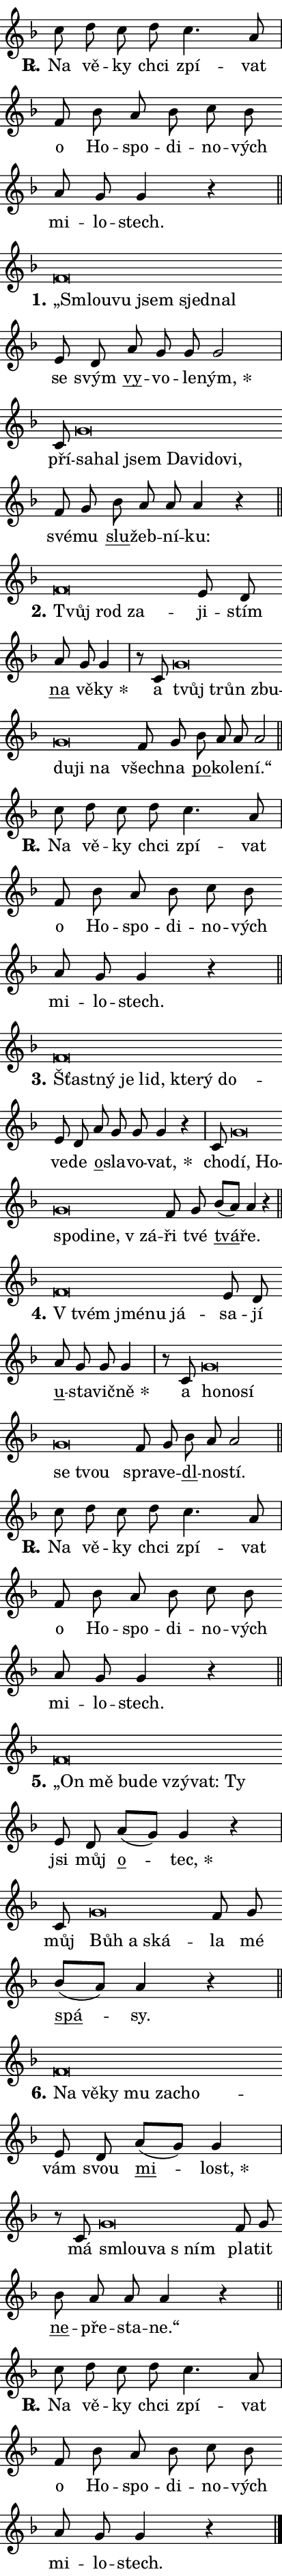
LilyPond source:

\version "2.24.0"
\header { tagline = "" }
\paper {
  indent = 0\cm
  top-margin = 0\cm
  right-margin = 0\cm
  bottom-margin = 0\cm
  left-margin = 0\cm
  paper-width = 7\cm
  page-breaking = #ly:one-page-breaking
  system-system-spacing.basic-distance = #11
  score-system-spacing.basic-distance = #11
  ragged-last = ##f
}


%% Author: Thomas Morley
%% https://lists.gnu.org/archive/html/lilypond-user/2020-05/msg00002.html
#(define (line-position grob)
"Returns position of @var[grob} in current system:
   @code{'start}, if at first time-step
   @code{'end}, if at last time-step
   @code{'middle} otherwise
"
  (let* ((col (ly:item-get-column grob))
         (ln (ly:grob-object col 'left-neighbor))
         (rn (ly:grob-object col 'right-neighbor))
         (col-to-check-left (if (ly:grob? ln) ln col))
         (col-to-check-right (if (ly:grob? rn) rn col))
         (break-dir-left
           (and
             (ly:grob-property col-to-check-left 'non-musical #f)
             (ly:item-break-dir col-to-check-left)))
         (break-dir-right
           (and
             (ly:grob-property col-to-check-right 'non-musical #f)
             (ly:item-break-dir col-to-check-right))))
        (cond ((eqv? 1 break-dir-left) 'start)
              ((eqv? -1 break-dir-right) 'end)
              (else 'middle))))

#(define (tranparent-at-line-position vctor)
  (lambda (grob)
  "Relying on @code{line-position} select the relevant enry from @var{vctor}.
Used to determine transparency,"
    (case (line-position grob)
      ((end) (not (vector-ref vctor 0)))
      ((middle) (not (vector-ref vctor 1)))
      ((start) (not (vector-ref vctor 2))))))

noteHeadBreakVisibility =
#(define-music-function (break-visibility)(vector?)
"Makes @code{NoteHead}s transparent relying on @var{break-visibility}"
#{
  \override NoteHead.transparent =
    #(tranparent-at-line-position break-visibility)
#})

#(define delete-ledgers-for-transparent-note-heads
  (lambda (grob)
    "Reads whether a @code{NoteHead} is transparent.
If so this @code{NoteHead} is removed from @code{'note-heads} from
@var{grob}, which is supposed to be @code{LedgerLineSpanner}.
As a result ledgers are not printed for this @code{NoteHead}"
    (let* ((nhds-array (ly:grob-object grob 'note-heads))
           (nhds-list
             (if (ly:grob-array? nhds-array)
                 (ly:grob-array->list nhds-array)
                 '()))
           ;; Relies on the transparent-property being done before
           ;; Staff.LedgerLineSpanner.after-line-breaking is executed.
           ;; This is fragile ...
           (to-keep
             (remove
               (lambda (nhd)
                 (ly:grob-property nhd 'transparent #f))
               nhds-list)))
      ;; TODO find a better method to iterate over grob-arrays, similiar
      ;; to filter/remove etc for lists
      ;; For now rebuilt from scratch
      (set! (ly:grob-object grob 'note-heads)  '())
      (for-each
        (lambda (nhd)
          (ly:pointer-group-interface::add-grob grob 'note-heads nhd))
        to-keep))))

hideNotes = {
  \noteHeadBreakVisibility #begin-of-line-visible
}
unHideNotes = {
  \noteHeadBreakVisibility #all-visible
}

% work-around for resetting accidentals
% https://lilypond.org/doc/v2.23/Documentation/notation/displaying-rhythms#unmetered-music
cadenzaMeasure = {
  \cadenzaOff
  \partial 1024 s1024
  \cadenzaOn
}

#(define-markup-command (accent layout props text) (markup?)
  "Underline accented syllable"
  (interpret-markup layout props
    #{\markup \override #'(offset . 4.3) \underline { #text }#}))

responsum = \markup \concat {
  "R" \hspace #-1.05 \path #0.1 #'((moveto 0 0.07) (lineto 0.9 0.8)) \hspace #0.05 "."
}

\layout {
    \context {
        \Staff
        \remove "Time_signature_engraver"
        \override LedgerLineSpanner.after-line-breaking = #delete-ledgers-for-transparent-note-heads
    }
    \context {
        \Voice {
            \override NoteHead.output-attributes = #'((class . "notehead"))
            \override Hairpin.height = #0.55
        }
    }
    \context {
        \Lyrics {
            \override StanzaNumber.output-attributes = #'((class . "stanzanumber"))
            \override LyricSpace.minimum-distance = #0.9
            \override LyricText.font-name = #"TeX Gyre Schola"
            \override LyricText.font-size = 1
            \override StanzaNumber.font-name = #"TeX Gyre Schola Bold"
            \override StanzaNumber.font-size = 1
        }
    }
}

% magnetic-lyrics.ily
%
%   written by
%     Jean Abou Samra <jean@abou-samra.fr>
%     Werner Lemberg <wl@gnu.org>
%
%   adapted by
%     Jiri Hon <jiri.hon@gmail.com>
%
% Version 2022-Apr-15

% https://www.mail-archive.com/lilypond-user@gnu.org/msg149350.html

#(define (Left_hyphen_pointer_engraver context)
   "Collect syllable-hyphen-syllable occurrences in lyrics and store
them in properties.  This engraver only looks to the left.  For
example, if the lyrics input is @code{foo -- bar}, it does the
following.

@itemize @bullet
@item
Set the @code{text} property of the @code{LyricHyphen} grob between
@q{foo} and @q{bar} to @code{foo}.

@item
Set the @code{left-hyphen} property of the @code{LyricText} grob with
text @q{foo} to the @code{LyricHyphen} grob between @q{foo} and
@q{bar}.
@end itemize

Use this auxiliary engraver in combination with the
@code{lyric-@/text::@/apply-@/magnetic-@/offset!} hook."
   (let ((hyphen #f)
         (text #f))
     (make-engraver
      (acknowledgers
       ((lyric-syllable-interface engraver grob source-engraver)
        (set! text grob)))
      (end-acknowledgers
       ((lyric-hyphen-interface engraver grob source-engraver)
        ;(when (not (grob::has-interface grob 'lyric-space-interface))
          (set! hyphen grob)));)
      ((stop-translation-timestep engraver)
       (when (and text hyphen)
         (ly:grob-set-object! text 'left-hyphen hyphen))
       (set! text #f)
       (set! hyphen #f)))))

#(define (lyric-text::apply-magnetic-offset! grob)
   "If the space between two syllables is less than the value in
property @code{LyricText@/.details@/.squash-threshold}, move the right
syllable to the left so that it gets concatenated with the left
syllable.

Use this function as a hook for
@code{LyricText@/.after-@/line-@/breaking} if the
@code{Left_@/hyphen_@/pointer_@/engraver} is active."
   (let ((hyphen (ly:grob-object grob 'left-hyphen #f)))
     (when hyphen
       (let ((left-text (ly:spanner-bound hyphen LEFT)))
         (when (grob::has-interface left-text 'lyric-syllable-interface)
           (let* ((common (ly:grob-common-refpoint grob left-text X))
                  (this-x-ext (ly:grob-extent grob common X))
                  (left-x-ext
                   (begin
                     ;; Trigger magnetism for left-text.
                     (ly:grob-property left-text 'after-line-breaking)
                     (ly:grob-extent left-text common X)))
                  ;; `delta` is the gap width between two syllables.
                  (delta (- (interval-start this-x-ext)
                            (interval-end left-x-ext)))
                  (details (ly:grob-property grob 'details))
                  (threshold (assoc-get 'squash-threshold details 0.2)))
             (when (< delta threshold)
               (let* (;; We have to manipulate the input text so that
                      ;; ligatures crossing syllable boundaries are not
                      ;; disabled.  For languages based on the Latin
                      ;; script this is essentially a beautification.
                      ;; However, for non-Western scripts it can be a
                      ;; necessity.
                      (lt (ly:grob-property left-text 'text))
                      (rt (ly:grob-property grob 'text))
                      (is-space (grob::has-interface hyphen 'lyric-space-interface))
                      (space (if is-space " " ""))
                      (space-markup (grob-interpret-markup grob " "))
                      (space-size (interval-length (ly:stencil-extent space-markup X)))
                      (extra-delta (if is-space space-size 0))
                      ;; Append new syllable.
                      (ltrt-space (if (and (string? lt) (string? rt))
                                (string-append lt space rt)
                                (make-concat-markup (list lt space rt))))
                      ;; Right-align `ltrt` to the right side.
                      (ltrt-space-markup (grob-interpret-markup
                               grob
                               (make-translate-markup
                                (cons (interval-length this-x-ext) 0)
                                (make-right-align-markup ltrt-space)))))
                 (begin
                   ;; Don't print `left-text`.
                   (ly:grob-set-property! left-text 'stencil #f)
                   ;; Set text and stencil (which holds all collected
                   ;; syllables so far) and shift it to the left.
                   (ly:grob-set-property! grob 'text ltrt-space)
                   (ly:grob-set-property! grob 'stencil ltrt-space-markup)
                   (ly:grob-translate-axis! grob (- (- delta extra-delta)) X))))))))))


#(define (lyric-hyphen::displace-bounds-first grob)
   ;; Make very sure this callback isn't triggered too early.
   (let ((left (ly:spanner-bound grob LEFT))
         (right (ly:spanner-bound grob RIGHT)))
     (ly:grob-property left 'after-line-breaking)
     (ly:grob-property right 'after-line-breaking)
     (ly:lyric-hyphen::print grob)))

squashThreshold = #0.4

\layout {
  \context {
    \Lyrics
    \consists #Left_hyphen_pointer_engraver
    \override LyricText.after-line-breaking =
      #lyric-text::apply-magnetic-offset!
    \override LyricHyphen.stencil = #lyric-hyphen::displace-bounds-first
    \override LyricText.details.squash-threshold = \squashThreshold
    \override LyricHyphen.minimum-distance = 0
    \override LyricHyphen.minimum-length = \squashThreshold
  }
}

squash = \override LyricText.details.squash-threshold = 9999
unSquash = \override LyricText.details.squash-threshold = \squashThreshold

left = \override LyricText.self-alignment-X = #LEFT
unLeft = \revert LyricText.self-alignment-X

starOffset = #(lambda (grob) 
                (let ((x_offset (ly:self-alignment-interface::aligned-on-x-parent grob)))
                  (if (= x_offset 0) 0 (+ x_offset 1.2))))

star = #(define-music-function (syllable)(string?)
"Append star separator at the end of a syllable"
#{
  \once \override LyricText.X-offset = #starOffset
  \lyricmode { \markup {
    #syllable
    \override #'((font-name . "TeX Gyre Schola Bold")) \hspace #0.2 \lower #0.65 \larger "*"
  } }
#})

starAccent = #(define-music-function (syllable)(string?)
"Append star separator at the end of a syllable and make accent"
#{
  \once \override LyricText.X-offset = #starOffset
  \lyricmode { \markup {
    \accent #syllable
    \override #'((font-name . "TeX Gyre Schola Bold")) \hspace #0.2 \lower #0.65 \larger "*"
  } }
#})

breath = #(define-music-function (syllable)(string?)
"Append breathing indicator at the end of a syllable"
#{
  \lyricmode { \markup { #syllable "+" } }
#})

optionalBreath = #(define-music-function (syllable)(string?)
"Append optional breathing indicator at the end of a syllable"
#{
  \lyricmode { \markup { #syllable "(+)" } }
#})


\score {
    <<
        \new Voice = "melody" { \cadenzaOn \key f \major \relative { c''8 d c d c4. a8 \cadenzaMeasure \bar "|" f bes a bes \bar "" c bes \bar "" a g g4 r \cadenzaMeasure \bar "||" \break } }
        \new Lyrics \lyricsto "melody" { \lyricmode { \set stanza = \responsum
Na vě -- ky chci zpí -- vat o Ho -- spo -- di -- no -- vých mi -- lo -- stech. } }
    >>
    \layout {}
}

\score {
    <<
        \new Voice = "melody" { \cadenzaOn \key f \major \relative { f'\breve*1/16 \hideNotes \breve*1/16 \bar "" \breve*1/16 \bar "" \breve*1/16 \breve*1/16 \bar "" \unHideNotes e8 d \bar "" a' g g g2 \cadenzaMeasure \bar "|" c,8 g'\breve*1/16 \hideNotes \breve*1/16 \bar "" \breve*1/16 \bar "" \breve*1/16 \bar "" \breve*1/16 \bar "" \breve*1/16 \breve*1/16 \bar "" \unHideNotes f8 g \bar "" bes a a a4 r \cadenzaMeasure \bar "||" \break } }
        \new Lyrics \lyricsto "melody" { \lyricmode { \set stanza = "1."
\left „Smlou -- \squash vu jsem sjed -- nal \unLeft \unSquash se svým \markup \accent vy -- vo -- le -- \star ným, pří -- \left sa -- \squash hal jsem Da -- vi -- do -- vi, \unLeft \unSquash své -- mu \markup \accent slu -- žeb -- ní -- ku: } }
    >>
    \layout {}
}

\score {
    <<
        \new Voice = "melody" { \cadenzaOn \key f \major \relative { f'\breve*1/16 \hideNotes \breve*1/16 \breve*1/16 \bar "" \unHideNotes e8 d \bar "" a' g g4 \cadenzaMeasure \bar "|" r8 c,8 g'\breve*1/16 \hideNotes \breve*1/16 \bar "" \breve*1/16 \bar "" \breve*1/16 \bar "" \breve*1/16 \breve*1/16 \bar "" \unHideNotes f8 g \bar "" bes a a a2 \cadenzaMeasure \bar "||" \break } }
        \new Lyrics \lyricsto "melody" { \lyricmode { \set stanza = "2."
\left Tvůj \squash rod za -- \unLeft \unSquash ji -- stím \markup \accent na vě -- \star ky a \left tvůj \squash trůn zbu -- du -- ji na \unLeft \unSquash všech -- na \markup \accent po -- ko -- le -- ní.“ } }
    >>
    \layout {}
}

\score {
    <<
        \new Voice = "melody" { \cadenzaOn \key f \major \relative { c''8 d c d c4. a8 \cadenzaMeasure \bar "|" f bes a bes \bar "" c bes \bar "" a g g4 r \cadenzaMeasure \bar "||" \break } }
        \new Lyrics \lyricsto "melody" { \lyricmode { \set stanza = \responsum
Na vě -- ky chci zpí -- vat o Ho -- spo -- di -- no -- vých mi -- lo -- stech. } }
    >>
    \layout {}
}

\score {
    <<
        \new Voice = "melody" { \cadenzaOn \key f \major \relative { f'\breve*1/16 \hideNotes \breve*1/16 \bar "" \breve*1/16 \bar "" \breve*1/16 \bar "" \breve*1/16 \bar "" \breve*1/16 \breve*1/16 \bar "" \unHideNotes e8 d \bar "" a' g g g4 r \cadenzaMeasure \bar "|" c,8 g'\breve*1/16 \hideNotes \breve*1/16 \bar "" \breve*1/16 \bar "" \breve*1/16 \bar "" \breve*1/16 \breve*1/16 \bar "" \unHideNotes f8 g \bar "" bes[( a)] a4 r \cadenzaMeasure \bar "||" \break } }
        \new Lyrics \lyricsto "melody" { \lyricmode { \set stanza = "3."
\left Šťast -- \squash ný je lid, kte -- rý do -- \unLeft \unSquash ve -- de \markup \accent o -- sla -- vo -- \star vat, cho -- \left dí, \squash Ho -- spo -- di -- ne, "v zá" -- \unLeft \unSquash ři tvé \markup \accent tvá -- ře. } }
    >>
    \layout {}
}

\score {
    <<
        \new Voice = "melody" { \cadenzaOn \key f \major \relative { f'\breve*1/16 \hideNotes \breve*1/16 \bar "" \breve*1/16 \breve*1/16 \bar "" \unHideNotes e8 d \bar "" a' g g g4 \cadenzaMeasure \bar "|" r8 c,8 g'\breve*1/16 \hideNotes \breve*1/16 \bar "" \breve*1/16 \bar "" \breve*1/16 \breve*1/16 \bar "" \unHideNotes f8 g \bar "" bes a a2 \cadenzaMeasure \bar "||" \break } }
        \new Lyrics \lyricsto "melody" { \lyricmode { \set stanza = "4."
\left "V tvém" \squash jmé -- nu já -- \unLeft \unSquash sa -- jí \markup \accent u -- sta -- vič -- \star ně a \left ho -- \squash no -- sí se tvou \unLeft \unSquash spra -- ve -- \markup \accent dl -- no -- stí. } }
    >>
    \layout {}
}

\score {
    <<
        \new Voice = "melody" { \cadenzaOn \key f \major \relative { c''8 d c d c4. a8 \cadenzaMeasure \bar "|" f bes a bes \bar "" c bes \bar "" a g g4 r \cadenzaMeasure \bar "||" \break } }
        \new Lyrics \lyricsto "melody" { \lyricmode { \set stanza = \responsum
Na vě -- ky chci zpí -- vat o Ho -- spo -- di -- no -- vých mi -- lo -- stech. } }
    >>
    \layout {}
}

\score {
    <<
        \new Voice = "melody" { \cadenzaOn \key f \major \relative { f'\breve*1/16 \hideNotes \breve*1/16 \bar "" \breve*1/16 \bar "" \breve*1/16 \bar "" \breve*1/16 \bar "" \breve*1/16 \breve*1/16 \bar "" \unHideNotes e8 d \bar "" a'[( g)] g4 r \cadenzaMeasure \bar "|" c,8 g'\breve*1/16 \hideNotes \breve*1/16 \breve*1/16 \bar "" \unHideNotes f8 g \bar "" bes[( a)] a4 r \cadenzaMeasure \bar "||" \break } }
        \new Lyrics \lyricsto "melody" { \lyricmode { \set stanza = "5."
\left „On \squash mě bu -- de vzý -- vat: Ty \unLeft \unSquash jsi můj \markup \accent o -- \star tec, můj \left Bůh \squash a ská -- \unLeft \unSquash la mé \markup \accent spá -- sy. } }
    >>
    \layout {}
}

\score {
    <<
        \new Voice = "melody" { \cadenzaOn \key f \major \relative { f'\breve*1/16 \hideNotes \breve*1/16 \bar "" \breve*1/16 \bar "" \breve*1/16 \bar "" \breve*1/16 \breve*1/16 \bar "" \unHideNotes e8 d \bar "" a'[( g)] g4 \cadenzaMeasure \bar "|" r8 c,8 g'\breve*1/16 \hideNotes \breve*1/16 \breve*1/16 \bar "" \unHideNotes f8 g \bar "" bes a a a4 r \cadenzaMeasure \bar "||" \break } }
        \new Lyrics \lyricsto "melody" { \lyricmode { \set stanza = "6."
\left Na \squash vě -- ky mu za -- cho -- \unLeft \unSquash vám svou \markup \accent mi -- \star lost, má \left smlou -- \squash va "s ním" \unLeft \unSquash pla -- tit \markup \accent ne -- pře -- sta -- ne.“ } }
    >>
    \layout {}
}

\score {
    <<
        \new Voice = "melody" { \cadenzaOn \key f \major \relative { c''8 d c d c4. a8 \cadenzaMeasure \bar "|" f bes a bes \bar "" c bes \bar "" a g g4 r \cadenzaMeasure \bar "||" \break } \bar "|." }
        \new Lyrics \lyricsto "melody" { \lyricmode { \set stanza = \responsum
Na vě -- ky chci zpí -- vat o Ho -- spo -- di -- no -- vých mi -- lo -- stech. } }
    >>
    \layout {}
}
